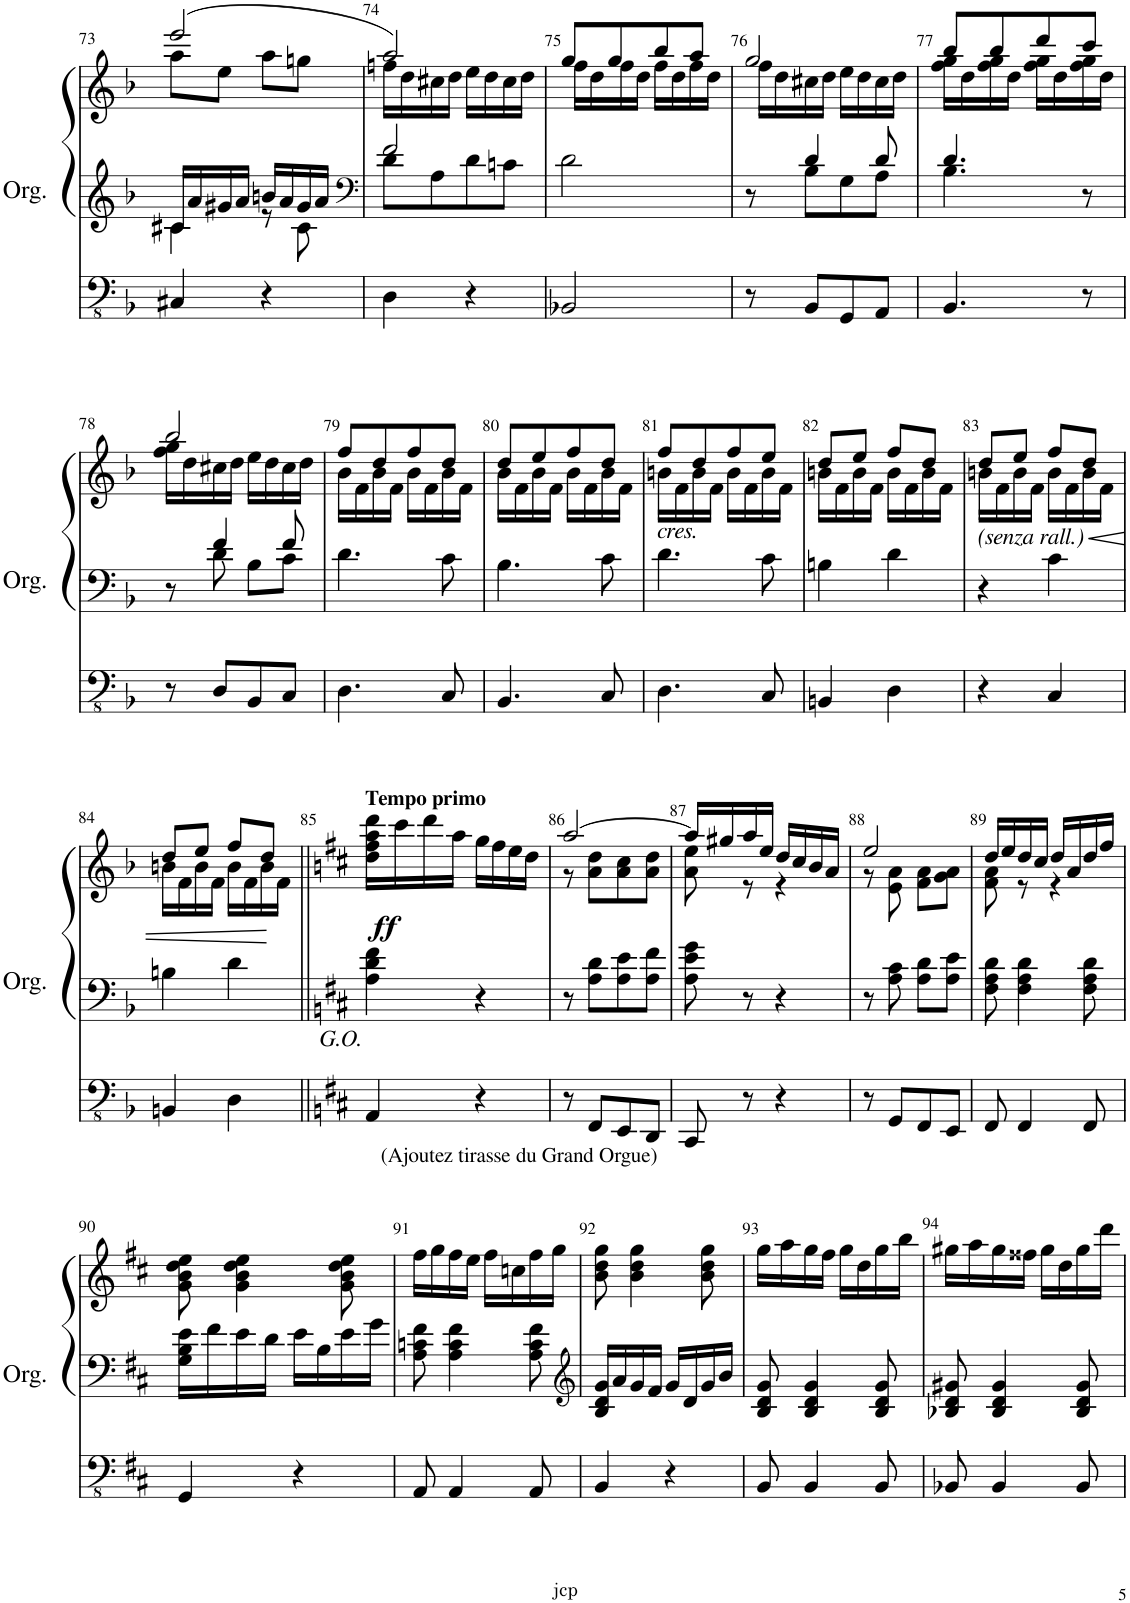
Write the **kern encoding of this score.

**kern	**kern	**kern	**dynam
*part1	*part1	*part1	*part1
*staff3	*staff2	*staff1	*staff1/2/3
*I"Orgue à tuyaux	*	*	*
*I'Org.	*	*	*
!!LO:PB:g=z
*clefFv4	*clefG2	*clefG2	*
*k[b-]	*k[b-]	*k[b-]	*
*M2/4	*M2/4	*M2/4	*
=73	=73	=73	=73
*	*^	*^	*
4CC#X/	16c#X/LL	4c#\	(2eee/	8aa\L	.
.	16a/	.	.	.	.
.	16g#X/	.	.	8ee\J	.
.	16a/JJ	.	.	.	.
4r	16bn/LL	8r	.	8aa\L	.
.	16a/	.	.	.	.
.	16g#/	8c#\	.	8ggn\J	.
.	16a/JJ	.	.	.	.
=74	=74	=74	=74	=74	=74
*	*clefF4	*	*	*	*
4DD\	2f/	8d\L	2aa/)	16ffn\LL	.
.	.	.	.	16dd\	.
.	.	8A\	.	16cc#X\	.
.	.	.	.	16dd\JJ	.
4r	.	8d\	.	16ee\LL	.
.	.	.	.	16dd\	.
.	.	8cn\J	.	16cc#\	.
.	.	.	.	16dd\JJ	.
*	*v	*v	*	*	*
=75	=75	=75	=75	=75
2BBB-X/	2d\	8gg/L	16ff\LL	.
.	.	.	16dd\	.
.	.	8gg/	16ff\	.
.	.	.	16dd\JJ	.
.	.	8bb-/	16ff\LL	.
.	.	.	16dd\	.
.	.	8aa/J	16ff\	.
.	.	.	16dd\JJ	.
=76	=76	=76	=76	=76
*	*^	*	*	*
8r	8r	8ryy	2gg/	16ff\LL	.
.	.	.	.	16dd\	.
8BBB-/L	4d/	8B-\L	.	16cc#X\	.
.	.	.	.	16dd\JJ	.
8GGG/	.	8G\	.	16ee\LL	.
.	.	.	.	16dd\	.
8AAA/J	8d/	8A\J	.	16cc#\	.
.	.	.	.	16dd\JJ	.
=77	=77	=77	=77	=77	=77
4.BBB-/	4.d/	4.B-\	8bb-/L	16ff\ 16gg\LL	.
.	.	.	.	16dd\	.
.	.	.	8bb-/	16ff\ 16gg\	.
.	.	.	.	16dd\JJ	.
.	.	.	8ddd/	16ff\ 16gg\LL	.
.	.	.	.	16dd\	.
8r	8r	8ryy	8ccc/J	16ff\ 16gg\	.
.	.	.	.	16dd\JJ	.
!!LO:LB:g=z	!!
=78	=78	=78	=78	=78	=78
8r	8r	8ryy	2bb-/	16ff\ 16gg\LL	.
.	.	.	.	16dd\	.
8DD/L	4f/	8d\	.	16cc#X\	.
.	.	.	.	16dd\JJ	.
8BBB-/	.	8B-\L	.	16ee\LL	.
.	.	.	.	16dd\	.
8CC/J	8f/	8c\J	.	16cc#\	.
.	.	.	.	16dd\JJ	.
*	*v	*v	*	*	*
=79	=79	=79	=79	=79
4.DD\	4.d\	8ff/L	16b-\LL	.
.	.	.	16f\	.
.	.	8dd/	16b-\	.
.	.	.	16f\JJ	.
.	.	8ff/	16b-\LL	.
.	.	.	16f\	.
8CC/	8c\	8dd/J	16b-\	.
.	.	.	16f\JJ	.
=80	=80	=80	=80	=80
4.BBB-/	4.B-\	8dd/L	16b-\LL	.
.	.	.	16f\	.
.	.	8ee/	16b-\	.
.	.	.	16f\JJ	.
.	.	8ff/	16b-\LL	.
.	.	.	16f\	.
8CC/	8c\	8dd/J	16b-\	.
.	.	.	16f\JJ	.
=81	=81	=81	=81	=81
!	!	!LO:TX:b:i:t=cres.	!	!
4.DD\	4.d\	8ff/L	16bn\LL	.
.	.	.	16f\	.
.	.	8dd/	16b\	.
.	.	.	16f\JJ	.
.	.	8ff/	16b\LL	.
.	.	.	16f\	.
8CC/	8c\	8ee/J	16b\	.
.	.	.	16f\JJ	.
=82	=82	=82	=82	=82
4BBBn/	4Bn\	8dd/L	16bn\LL	.
.	.	.	16f\	.
.	.	8ee/J	16b\	.
.	.	.	16f\JJ	.
4DD\	4d\	8ff/L	16b\LL	.
.	.	.	16f\	.
.	.	8dd/J	16b\	.
.	.	.	16f\JJ	.
=83	=83	=83	=83	=83
!	!	!LO:TX:b:i:t=(senza rall.)	!	!
!	!	!	!	!LO:HP:b
4r	4r	8dd/L	16bn\LL	<
.	.	.	16f\	.
.	.	8ee/J	16b\	.
.	.	.	16f\JJ	.
4CC/	4c\	8ff/L	16b\LL	.
.	.	.	16f\	.
.	.	8dd/J	16b\	.
.	.	.	16f\JJ	.
!!LO:LB:g=z	!!
=84	=84	=84	=84	=84
4BBBn/	4Bn\	8dd/L	16bn\LL	.
.	.	.	16f\	.
.	.	8ee/J	16b\	.
.	.	.	16f\JJ	.
4DD\	4d\	8ff/L	16b\LL	.
.	.	.	16f\	.
.	.	8dd/J	16b\	.
.	.	.	16f\JJ	[
*	*	*v	*v	*
=85||	=85||	=85||	=85||
*k[f#c#]	*k[f#c#]	*k[f#c#]	*
*	*	*^	*
!	!	!LO:TX:a:B:t=Tempo primo	!	!
!	!LO:TX:b:i:t=G.O.	!	!	!
!LO:TX:b:t=(Ajoutez tirasse du Grand Orgue)	!	!	!	!
!	!	!	!	!LO:DY:b
*	*	*v	*v	*
4AAA/	4A\ 4d\ 4f#\	16dd\ 16ff#\ 16aa\ 16ddd\LL	ff
.	.	16ccc#\	.
.	.	16ddd\	.
.	.	16aa\JJ	.
4r	4r	16gg\LL	.
.	.	16ff#\	.
.	.	16ee\	.
.	.	16dd\JJ	.
=86	=86	=86	=86
*	*	*^	*
8r	8r	[2aa/	8r	.
8FFF#/L	8A\ 8d\L	.	8a\ 8dd\L	.
8EEE/	8A\ 8e\	.	8a\ 8cc#\	.
8DDD/J	8A\ 8f#\J	.	8a\ 8dd\J	.
=87	=87	=87	=87	=87
8CCC#/	8A\ 8e\ 8g\	16aa/LL]	8a\ 8ee\	.
.	.	16gg#X/	.	.
8r	8r	16aa/	8r	.
.	.	16ee/JJ	.	.
4r	4r	16dd/LL	4r	.
.	.	16cc#/	.	.
.	.	16b/	.	.
.	.	16a/JJ	.	.
=88	=88	=88	=88	=88
8r	8r	2ee/	8r	.
8GGG/L	8A\ 8c#\	.	8e\ 8a\	.
8FFF#/	8A\ 8d\L	.	8f#\ 8a\L	.
8EEE/J	8A\ 8e\J	.	8g\ 8a\J	.
=89	=89	=89	=89	=89
8FFF#/	8F#\ 8A\ 8d\	16dd/LL	8f#\ 8a\	.
.	.	16ee/	.	.
4FFF#/	4F#\ 4A\ 4d\	16dd/	8r	.
.	.	16cc#/JJ	.	.
.	.	16dd/LL	4r	.
.	.	16a/	.	.
8FFF#/	8F#\ 8A\ 8d\	16dd/	.	.
.	.	16ff#/JJ	.	.
*	*	*v	*v	*
!!LO:LB:g=z
=90	=90	=90	=90
4GGG/	16G\ 16B\ 16e\LL	8g\ 8b\ 8dd\ 8ee\	.
.	16f#\	.	.
.	16e\	4g\ 4b\ 4dd\ 4ee\	.
.	16d\JJ	.	.
4r	16e\LL	.	.
.	16B\	.	.
.	16e\	8g\ 8b\ 8dd\ 8ee\	.
.	16g\JJ	.	.
=91	=91	=91	=91
8AAA/	8A\ 8cn\ 8f#\	16ff#\LL	.
.	.	16gg\	.
4AAA/	4A\ 4c\ 4f#\	16ff#\	.
.	.	16ee\JJ	.
.	.	16ff#\LL	.
.	.	16ccn\	.
8AAA/	8A\ 8c\ 8f#\	16ff#\	.
.	.	16gg\JJ	.
=92	=92	=92	=92
*	*clefG2	*	*
4BBB/	16B/ 16d/ 16g/LL	8b\ 8dd\ 8gg\	.
.	16a/	.	.
.	16g/	4b\ 4dd\ 4gg\	.
.	16f#/JJ	.	.
4r	16g/LL	.	.
.	16d/	.	.
.	16g/	8b\ 8dd\ 8gg\	.
.	16b/JJ	.	.
=93	=93	=93	=93
8BBB/	8B/ 8d/ 8g/	16gg\LL	.
.	.	16aa\	.
4BBB/	4B/ 4d/ 4g/	16gg\	.
.	.	16ff#\JJ	.
.	.	16gg\LL	.
.	.	16dd\	.
8BBB/	8B/ 8d/ 8g/	16gg\	.
.	.	16bb\JJ	.
=94	=94	=94	=94
8BBB-X/	8B-X/ 8d/ 8g#X/	16gg#X\LL	.
.	.	16aa\	.
4BBB-/	4B-/ 4d/ 4g#/	16gg#\	.
.	.	16ff##X\JJ	.
.	.	16gg#\LL	.
.	.	16dd\	.
8BBB-/	8B-/ 8d/ 8g#/	16gg#\	.
.	.	16ddd\JJ	.
=	=	=	=
*-	*-	*-	*-
